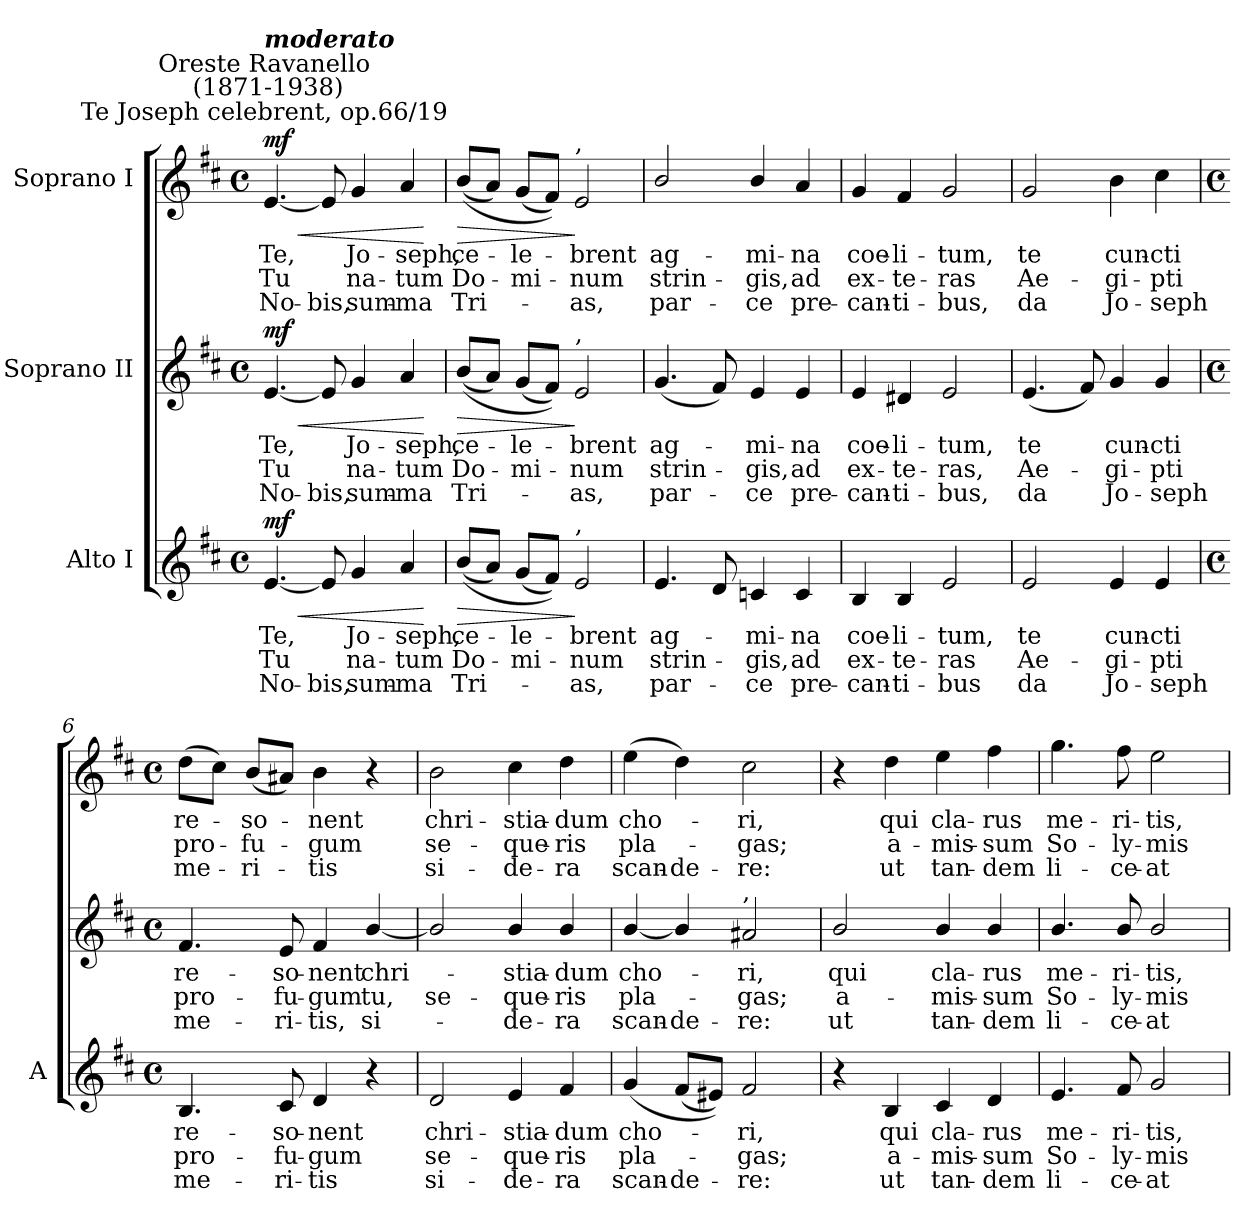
**kern	**text	**text	**text	**dynam	**kern	**text	**text	**text	**dynam	**kern	**text	**text	**text	**dynam
*part3	*part3	*part3	*part3	*part3	*part2	*part2	*part2	*part2	*part2	*part1	*part1	*part1	*part1	*part1
*staff3	*staff3	*staff3	*staff3	*staff3	*staff2	*staff2	*staff2	*staff2	*staff2	*staff1	*staff1	*staff1	*staff1	*staff1
*I"Alto I	*	*	*	*	*I"Soprano II	*	*	*	*	*I"Soprano I	*	*	*	*
*I'A	*	*	*	*	*	*	*	*	*	*	*	*	*	*
*clefG2	*	*	*	*	*clefG2	*	*	*	*	*clefG2	*	*	*	*
*k[f#c#]	*	*	*	*	*k[f#c#]	*	*	*	*	*k[f#c#]	*	*	*	*
*D:	*	*	*	*	*D:	*	*	*	*	*D:	*	*	*	*
*M4/4	*	*	*	*	*M4/4	*	*	*	*	*M4/4	*	*	*	*
*met(c)	*	*	*	*	*met(c)	*	*	*	*	*met(c)	*	*	*	*
=1	=1	=1	=1	=1	=1	=1	=1	=1	=1	=1	=1	=1	=1	=1
!	!	!	!	!	!	!	!	!	!	!LO:TX:a:cj:t=Te Joseph celebrent, op.66/19	!	!	!	!
!	!	!	!	!	!	!	!	!	!	!LO:TX:a:cj:t=Oreste Ravanello\n (1871-1938)	!	!	!	!
!	!	!	!	!	!	!	!	!	!	!LO:TX:a:Bi:t=moderato	!	!	!	!
!	!LO:LY:b	!LO:LY:b	!LO:LY:b	!LO:HP:b	!	!LO:LY:b	!LO:LY:b	!LO:LY:b	!LO:HP:b	!	!LO:LY:b	!LO:LY:b	!LO:LY:b	!LO:HP:b
!	!	!	!	!LO:DY:n=1:b	!	!	!	!	!LO:DY:n=1:b	!	!	!	!	!LO:DY:n=1:b
[4.e	Te,	Tu	No-	< mf	[4.e	Te,	Tu	No-	< mf	[4.e	Te,	Tu	No-	< mf
!	!	!	!LO:LY:b	!	!	!	!	!LO:LY:b	!	!	!	!	!LO:LY:b	!
8e]	.	.	-bis,	.	8e]	.	.	-bis,	.	8e]	.	.	-bis,	.
!	!LO:LY:b	!LO:LY:b	!LO:LY:b	!	!	!LO:LY:b	!LO:LY:b	!LO:LY:b	!	!	!LO:LY:b	!LO:LY:b	!LO:LY:b	!
4g	Jo-	-na-	-sum-	.	4g	Jo-	-na-	-sum-	.	4g	Jo-	-na-	-sum-	.
!	!LO:LY:b	!LO:LY:b	!LO:LY:b	!	!	!LO:LY:b	!LO:LY:b	!LO:LY:b	!	!	!LO:LY:b	!LO:LY:b	!LO:LY:b	!
4a	-seph,	tum	ma	.	4a	-seph,	tum	ma	.	4a	-seph,	tum	ma	.
.	.	.	.	[	.	.	.	.	[	.	.	.	.	[
=2	=2	=2	=2	=2	=2	=2	=2	=2	=2	=2	=2	=2	=2	=2
!	!LO:LY:b	!LO:LY:b	!LO:LY:b	!LO:HP:b	!	!LO:LY:b	!LO:LY:b	!LO:LY:b	!LO:HP:b	!	!LO:LY:b	!LO:LY:b	!LO:LY:b	!LO:HP:b
(<(<8bL	ce-	Do-	Tri-	>	(<(<8bL	ce-	Do-	Tri-	>	(<(<8bL	ce-	Do-	Tri-	>
8aJ)	.	.	.	.	8aJ)	.	.	.	.	8aJ)	.	.	.	.
!	!LO:LY:b	!LO:LY:b	!	!	!	!LO:LY:b	!LO:LY:b	!	!	!	!LO:LY:b	!LO:LY:b	!	!
(<8gL	le-	mi-	.	.	(<8gL	le-	mi-	.	.	(<8gL	le-	mi-	.	.
8f#J))	.	.	.	.	8f#J))	.	.	.	.	8f#J))	.	.	.	.
!	!	!	!	!	!	!	!	!	!	!LO:TX:a:t=,	!	!	!	!
!	!	!	!	!	!LO:TX:a:t=,	!	!	!	!	!	!	!	!	!
!LO:TX:a:t=,	!	!	!	!	!	!	!	!	!	!	!	!	!	!
!	!LO:LY:b	!LO:LY:b	!LO:LY:b	!	!	!LO:LY:b	!LO:LY:b	!LO:LY:b	!	!	!LO:LY:b	!LO:LY:b	!LO:LY:b	!
2e	brent	num	as,	]	2e	brent	num	as,	]	2e	brent	num	as,	]
=3	=3	=3	=3	=3	=3	=3	=3	=3	=3	=3	=3	=3	=3	=3
!	!LO:LY:b	!LO:LY:b	!LO:LY:b	!	!	!LO:LY:b	!LO:LY:b	!LO:LY:b	!	!	!LO:LY:b	!LO:LY:b	!LO:LY:b	!
4.e	ag-	-strin-	-par-	.	(<4.g	ag-	strin-	par-	.	2b/	ag-	-strin-	-par-	.
8d	.	.	.	.	8f#)	.	.	.	.	.	.	.	.	.
!	!LO:LY:b	!LO:LY:b	!LO:LY:b	!	!	!LO:LY:b	!LO:LY:b	!LO:LY:b	!	!	!LO:LY:b	!LO:LY:b	!LO:LY:b	!
4cn	-mi-	-gis,	ce	.	4e	mi-	-gis,	ce	.	4b/	-mi-	-gis,	ce	.
!	!LO:LY:b	!LO:LY:b	!LO:LY:b	!	!	!LO:LY:b	!LO:LY:b	!LO:LY:b	!	!	!LO:LY:b	!LO:LY:b	!LO:LY:b	!
4c	na	ad	pre-	.	4e	na	ad	pre-	.	4a	na	ad	pre-	.
=4	=4	=4	=4	=4	=4	=4	=4	=4	=4	=4	=4	=4	=4	=4
!	!LO:LY:b	!LO:LY:b	!LO:LY:b	!	!	!LO:LY:b	!LO:LY:b	!LO:LY:b	!	!	!LO:LY:b	!LO:LY:b	!LO:LY:b	!
4B	-coe-	-ex-	-can-	.	4e	-coe-	-ex-	-can-	.	4g	-coe-	-ex-	-can-	.
!	!LO:LY:b	!LO:LY:b	!LO:LY:b	!	!	!LO:LY:b	!LO:LY:b	!LO:LY:b	!	!	!LO:LY:b	!LO:LY:b	!LO:LY:b	!
4B	-li-	-te-	-ti-	.	4d#X	-li-	-te-	-ti-	.	4f#	-li-	-te-	-ti-	.
!	!LO:LY:b	!LO:LY:b	!LO:LY:b	!	!	!LO:LY:b	!LO:LY:b	!LO:LY:b	!	!	!LO:LY:b	!LO:LY:b	!LO:LY:b	!
2e	-tum,	ras	bus	.	2e	-tum,	ras,	bus,	.	2g	-tum,	ras	bus,	.
=5	=5	=5	=5	=5	=5	=5	=5	=5	=5	=5	=5	=5	=5	=5
!	!LO:LY:b	!LO:LY:b	!LO:LY:b	!	!	!LO:LY:b	!LO:LY:b	!LO:LY:b	!	!	!LO:LY:b	!LO:LY:b	!LO:LY:b	!
2e	te	Ae-	-da	.	(<4.e	te	Ae-	da	.	2g	te	Ae-	-da	.
.	.	.	.	.	8f#)	.	.	.	.	.	.	.	.	.
!	!LO:LY:b	!LO:LY:b	!LO:LY:b	!	!	!LO:LY:b	!LO:LY:b	!LO:LY:b	!	!	!LO:LY:b	!LO:LY:b	!LO:LY:b	!
4e	cun-	-gi-	-Jo-	.	4g	cun-	-gi-	-Jo-	.	4b	cun-	-gi-	-Jo-	.
!	!LO:LY:b	!LO:LY:b	!LO:LY:b	!	!	!LO:LY:b	!LO:LY:b	!LO:LY:b	!	!	!LO:LY:b	!LO:LY:b	!LO:LY:b	!
4e	-cti	pti	seph	.	4g	-cti	pti	seph	.	4cc#	-cti	pti	seph	.
!!LO:LB:g=z
=6	=6	=6	=6	=6	=6	=6	=6	=6	=6	=6	=6	=6	=6	=6
*M4/4	*	*	*	*	*M4/4	*	*	*	*	*M4/4	*	*	*	*
*met(c)	*	*	*	*	*met(c)	*	*	*	*	*met(c)	*	*	*	*
!	!LO:LY:b	!LO:LY:b	!LO:LY:b	!	!	!LO:LY:b	!LO:LY:b	!LO:LY:b	!	!	!LO:LY:b	!LO:LY:b	!LO:LY:b	!
4.B	re-	-pro-	-me-	.	4.f#	re-	-pro-	-me-	.	(>8ddL	re-	pro-	me-	.
.	.	.	.	.	.	.	.	.	.	8cc#J)	.	.	.	.
!	!	!	!	!	!	!	!	!	!	!	!LO:LY:b	!LO:LY:b	!LO:LY:b	!
.	.	.	.	.	.	.	.	.	.	(<8bL	so-	fu-	ri-	.
!	!LO:LY:b	!LO:LY:b	!LO:LY:b	!	!	!LO:LY:b	!LO:LY:b	!LO:LY:b	!	!	!	!	!	!
8c#	-so-	-fu-	-ri-	.	8e	-so-	-fu-	-ri-	.	8a#XJ)	.	.	.	.
!	!LO:LY:b	!LO:LY:b	!LO:LY:b	!	!	!LO:LY:b	!LO:LY:b	!LO:LY:b	!	!	!LO:LY:b	!LO:LY:b	!LO:LY:b	!
4d	-nent	gum	tis	.	4f#	-nent	gum	tis,	.	4b	nent	gum	tis	.
!	!	!	!	!	!	!LO:LY:b	!LO:LY:b	!LO:LY:b	!	!	!	!	!	!
4r	.	.	.	.	[4b/	chri-	tu,	si-	.	4r	.	.	.	.
=7	=7	=7	=7	=7	=7	=7	=7	=7	=7	=7	=7	=7	=7	=7
!	!LO:LY:b	!LO:LY:b	!LO:LY:b	!	!	!	!LO:LY:b	!	!	!	!LO:LY:b	!LO:LY:b	!LO:LY:b	!
2d	chri-	-se-	-si-	.	2b/]	.	se-	.	.	2b	chri-	-se-	-si-	.
!	!LO:LY:b	!LO:LY:b	!LO:LY:b	!	!	!LO:LY:b	!LO:LY:b	!LO:LY:b	!	!	!LO:LY:b	!LO:LY:b	!LO:LY:b	!
4e	-stia-	-que-	-de-	.	4b/	-stia-	-que-	-de-	.	4cc#	-stia-	-que-	-de-	.
!	!LO:LY:b	!LO:LY:b	!LO:LY:b	!	!	!LO:LY:b	!LO:LY:b	!LO:LY:b	!	!	!LO:LY:b	!LO:LY:b	!LO:LY:b	!
4f#	-dum	ris	ra	.	4b/	-dum	ris	ra	.	4dd	-dum	ris	ra	.
=8	=8	=8	=8	=8	=8	=8	=8	=8	=8	=8	=8	=8	=8	=8
!	!LO:LY:b	!LO:LY:b	!LO:LY:b	!	!	!LO:LY:b	!LO:LY:b	!LO:LY:b	!	!	!LO:LY:b	!LO:LY:b	!LO:LY:b	!
(<4g	cho-	pla-	scan-	.	[4b/	cho-	pla-	scan-	.	(>4ee	cho-	pla-	scan-	.
!	!	!	!LO:LY:b	!	!	!	!	!LO:LY:b	!	!	!	!	!LO:LY:b	!
(<8f#L	.	.	-de-	.	4b/]	.	.	-de-	.	4dd)	.	.	-de-	.
8e#XJ))	.	.	.	.	.	.	.	.	.	.	.	.	.	.
!	!	!	!	!	!LO:TX:a:t=,	!	!	!	!	!	!	!	!	!
!	!LO:LY:b	!LO:LY:b	!LO:LY:b	!	!	!LO:LY:b	!LO:LY:b	!LO:LY:b	!	!	!LO:LY:b	!LO:LY:b	!LO:LY:b	!
2f#	ri,	gas;	re:	.	2a#X	-ri,	gas;	re:	.	2cc#	-ri,	gas;	re:	.
=9	=9	=9	=9	=9	=9	=9	=9	=9	=9	=9	=9	=9	=9	=9
!	!	!	!	!	!	!LO:LY:b	!LO:LY:b	!LO:LY:b	!	!	!	!	!	!
4r	.	.	.	.	2b/	qui	a-	-ut	.	4r	.	.	.	.
!	!LO:LY:b	!LO:LY:b	!LO:LY:b	!	!	!	!	!	!	!	!LO:LY:b	!LO:LY:b	!LO:LY:b	!
4B	qui	a-	-ut	.	.	.	.	.	.	4dd	qui	a-	-ut	.
!	!LO:LY:b	!LO:LY:b	!LO:LY:b	!	!	!LO:LY:b	!LO:LY:b	!LO:LY:b	!	!	!LO:LY:b	!LO:LY:b	!LO:LY:b	!
4c#	cla-	-mis-	-tan-	.	4b/	cla-	-mis-	-tan-	.	4ee	cla-	-mis-	-tan-	.
!	!LO:LY:b	!LO:LY:b	!LO:LY:b	!	!	!LO:LY:b	!LO:LY:b	!LO:LY:b	!	!	!LO:LY:b	!LO:LY:b	!LO:LY:b	!
4d	-rus	sum	dem	.	4b/	-rus	sum	dem	.	4ff#	-rus	sum	dem	.
=10	=10	=10	=10	=10	=10	=10	=10	=10	=10	=10	=10	=10	=10	=10
!	!LO:LY:b	!LO:LY:b	!LO:LY:b	!	!	!LO:LY:b	!LO:LY:b	!LO:LY:b	!	!	!LO:LY:b	!LO:LY:b	!LO:LY:b	!
4.e	me-	-So-	-li-	.	4.b/	me-	-So-	-li-	.	4.gg	me-	-So-	-li-	.
!	!LO:LY:b	!LO:LY:b	!LO:LY:b	!	!	!LO:LY:b	!LO:LY:b	!LO:LY:b	!	!	!LO:LY:b	!LO:LY:b	!LO:LY:b	!
8f#	-ri-	-ly-	-ce-	.	8b/	-ri-	-ly-	-ce-	.	8ff#	-ri-	-ly-	-ce-	.
!	!LO:LY:b	!LO:LY:b	!LO:LY:b	!	!	!LO:LY:b	!LO:LY:b	!LO:LY:b	!	!	!LO:LY:b	!LO:LY:b	!LO:LY:b	!
2g	-tis,	mis	at	.	2b/	-tis,	mis	at	.	2ee	-tis,	mis	at	.
=	=	=	=	=	=	=	=	=	=	=	=	=	=	=
*-	*-	*-	*-	*-	*-	*-	*-	*-	*-	*-	*-	*-	*-	*-
